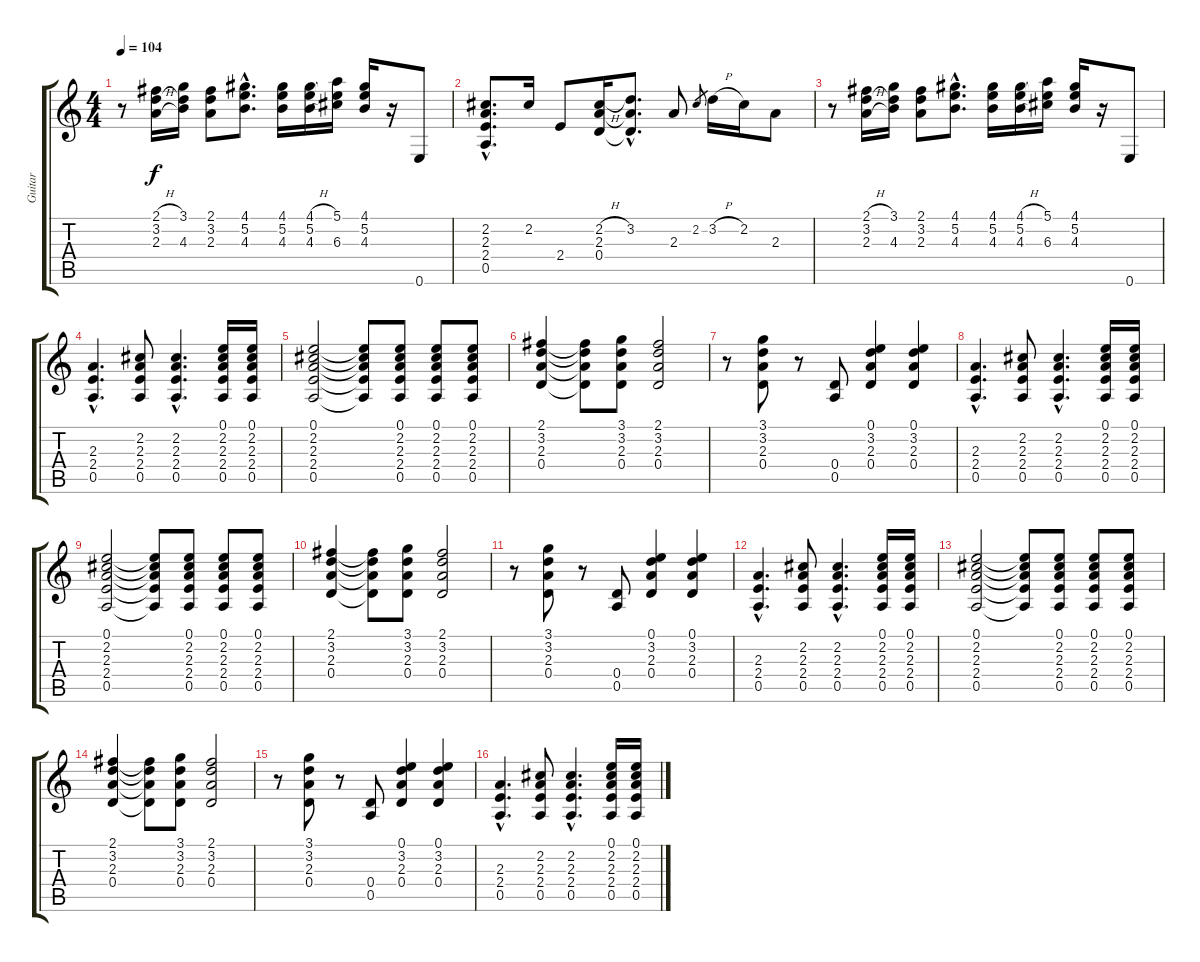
\track ("Guitar " "Guitar ") {instrument distortionguitar}
\staff {score tabs}
\tuning (E4 B3 G3 D3 A2 E2) {hide}
\ts (4 4)
\tempo 104
\clef g2
\ks c
r.8{dy f} (2.1{h} 3.2 2.3{h}).16 (3.1 3.2{t} 4.3).16 (2.1 3.2 2.3).8 (4.1{hac} 5.2{hac} 4.3{hac}).8{d} (4.1 5.2 4.3).16 (4.1{h} 5.2 4.3{h}).16 (5.1 5.2{t} 6.3).16 (4.1 5.2 4.3).16 r.16 0.6.8 |
(2.2{hac} 2.3{hac} 2.4{hac} 0.5{hac}).8{d} 2.2.16 2.4.8 (2.2{h} 2.3 0.4).16 (3.2{hac} 2.3{hac t} 0.4{hac t}).8{d} 2.3.8 2.2.8{gr} 3.2{h}.16 2.2.16 2.3.8 |
r.8 (2.1{h} 3.2 2.3{h}).16 (3.1 3.2{t} 4.3).16 (2.1 3.2 2.3).8 (4.1{hac} 5.2{hac} 4.3{hac}).8{d} (4.1 5.2 4.3).16 (4.1{h} 5.2 4.3{h}).16 (5.1 5.2{t} 6.3).16 (4.1 5.2 4.3).16 r.16 0.6.8 |
(2.3{hac} 2.4{hac} 0.5{hac}).4{d volume 12 balance 8 instrument distortionguitar} (2.2 2.3 2.4 0.5).8 (2.2{hac} 2.3{hac} 2.4{hac} 0.5{hac}).4{d} (0.1 2.2 2.3 2.4 0.5).16 (0.1 2.2 2.3 2.4 0.5).16 |
(0.1 2.2 2.3 2.4 0.5).2 (0.1{t} 2.2{t} 2.3{t} 2.4{t} 0.5{t}).8 (0.1 2.2 2.3 2.4 0.5).8 (0.1 2.2 2.3 2.4 0.5).8 (0.1 2.2 2.3 2.4 0.5).8 |
(2.1 3.2 2.3 0.4).4 (2.1{t} 3.2{t} 2.3{t} 0.4{t}).8 (3.1 3.2 2.3 0.4).8 (2.1 3.2 2.3 0.4).2 |
r.8 (3.1 3.2 2.3 0.4).8 r.8 (0.4 0.5).8 (0.1 3.2 2.3 0.4).4 (0.1 3.2 2.3 0.4).4 |
(2.3{hac} 2.4{hac} 0.5{hac}).4{d} (2.2 2.3 2.4 0.5).8 (2.2{hac} 2.3{hac} 2.4{hac} 0.5{hac}).4{d} (0.1 2.2 2.3 2.4 0.5).16 (0.1 2.2 2.3 2.4 0.5).16 |
(0.1 2.2 2.3 2.4 0.5).2 (0.1{t} 2.2{t} 2.3{t} 2.4{t} 0.5{t}).8 (0.1 2.2 2.3 2.4 0.5).8 (0.1 2.2 2.3 2.4 0.5).8 (0.1 2.2 2.3 2.4 0.5).8 |
(2.1 3.2 2.3 0.4).4 (2.1{t} 3.2{t} 2.3{t} 0.4{t}).8 (3.1 3.2 2.3 0.4).8 (2.1 3.2 2.3 0.4).2 |
r.8 (3.1 3.2 2.3 0.4).8 r.8 (0.4 0.5).8 (0.1 3.2 2.3 0.4).4 (0.1 3.2 2.3 0.4).4 |
(2.3{hac} 2.4{hac} 0.5{hac}).4{d} (2.2 2.3 2.4 0.5).8 (2.2{hac} 2.3{hac} 2.4{hac} 0.5{hac}).4{d} (0.1 2.2 2.3 2.4 0.5).16 (0.1 2.2 2.3 2.4 0.5).16 |
(0.1 2.2 2.3 2.4 0.5).2 (0.1{t} 2.2{t} 2.3{t} 2.4{t} 0.5{t}).8 (0.1 2.2 2.3 2.4 0.5).8 (0.1 2.2 2.3 2.4 0.5).8 (0.1 2.2 2.3 2.4 0.5).8 |
(2.1 3.2 2.3 0.4).4 (2.1{t} 3.2{t} 2.3{t} 0.4{t}).8 (3.1 3.2 2.3 0.4).8 (2.1 3.2 2.3 0.4).2 |
r.8 (3.1 3.2 2.3 0.4).8 r.8 (0.4 0.5).8 (0.1 3.2 2.3 0.4).4 (0.1 3.2 2.3 0.4).4 |
(2.3{hac} 2.4{hac} 0.5{hac}).4{d} (2.2 2.3 2.4 0.5).8 (2.2{hac} 2.3{hac} 2.4{hac} 0.5{hac}).4{d} (0.1 2.2 2.3 2.4 0.5).16 (0.1 2.2 2.3 2.4 0.5).16
